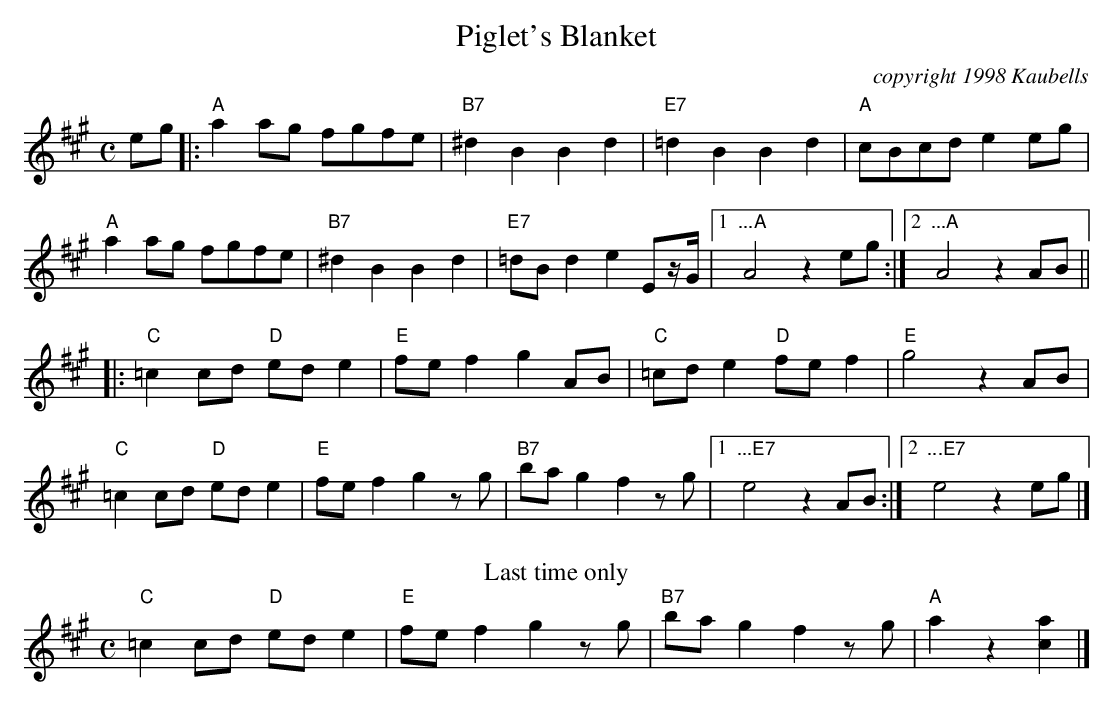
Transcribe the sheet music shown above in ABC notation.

X:1
T:Piglet's Blanket
C:copyright 1998 Kaubells
E:14                   % note spacing
M:C
K:A
\bigskip
eg|:"A"a2ag fgfe|"B7"^d2B2B2d2|"E7"=d2B2B2d2|"A"cBcd e2 eg|
"A"a2ag fgfe|"B7"^d2B2B2d2|"E7"=dBd2 e2Ez/G/|1"...A"A4 z2eg:|2"...A"A4z2AB||
|:"C"=c2cd "D"ede2|"E"fef2 g2AB|"C"=cde2 "D"fef2|"E"g4z2AB|
"C"=c2cd "D"ede2|"E"fef2 g2zg|"B7"bag2 f2zg|1"...E7"e4z2AB:|2"...E7"e4z2eg|]
T:Last time only
"C"=c2cd "D"ede2|"E"fef2 g2zg|"B7"bag2 f2zg|"A"a2z2[c2a2] |]
